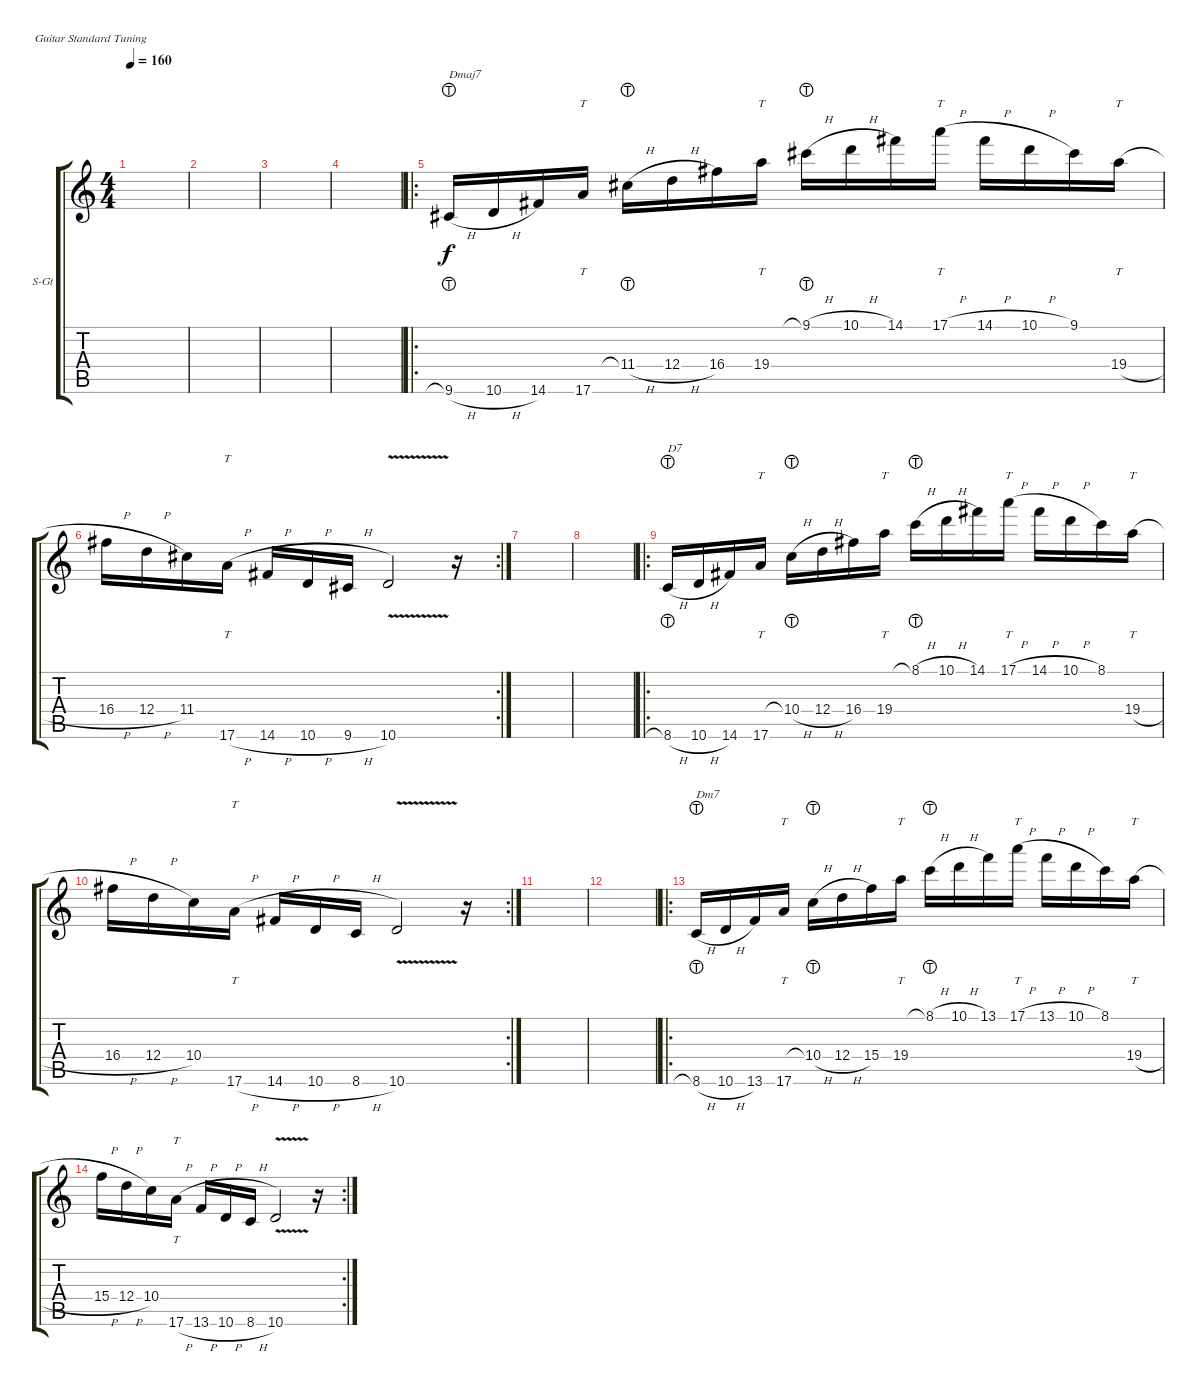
\defaultSystemsLayout 4
\bracketExtendMode groupsimilarinstruments
\firstSystemTrackNameOrientation horizontal
\otherSystemsTrackNameOrientation horizontal
\track ("Steel Guitar" "S-Gt") {instrument acousticguitarsteel}
\staff {score tabs}
\tuning (E4 B3 G3 D3 A2 E2)
\ts (4 4)
\tempo 160
\clef g2
\ks c
|
|
|
|
\ro
9.6{h lht}.16{txt "Dmaj7"} 10.6{h}.16 14.6.16 17.6.16{tt} 11.4{h lht}.16 12.4{h}.16 16.4.16 19.4.16{tt} 9.1{h lht}.16 10.1{h}.16 14.1.16 17.1{h}.16{tt} 14.1{h}.16 10.1{h}.16 9.1.16 19.4{h}.16{tt} |
\rc 2
16.4{h}.16 12.4{h}.16 11.4.16 17.6{h}.16{tt} 14.6{h}.16 10.6{h}.16 9.6{h}.16 10.6{v}.2 r.16 |
|
|
\ro
8.6{h lht}.16{txt "D7"} 10.6{h}.16 14.6.16 17.6.16{tt} 10.4{h lht}.16 12.4{h}.16 16.4.16 19.4.16{tt} 8.1{h lht}.16 10.1{h}.16 14.1.16 17.1{h}.16{tt} 14.1{h}.16 10.1{h}.16 8.1.16 19.4{h}.16{tt} |
\rc 2
16.4{h}.16 12.4{h}.16 10.4.16 17.6{h}.16{tt} 14.6{h}.16 10.6{h}.16 8.6{h}.16 10.6{v}.2 r.16 |
|
|
\ro
8.6{h lht}.16{txt "Dm7"} 10.6{h}.16 13.6.16 17.6.16{tt} 10.4{h lht}.16 12.4{h}.16 15.4.16 19.4.16{tt} 8.1{h lht}.16 10.1{h}.16 13.1.16 17.1{h}.16{tt} 13.1{h}.16 10.1{h}.16 8.1.16 19.4{h}.16{tt} |
\rc 2
15.4{h}.16 12.4{h}.16 10.4.16 17.6{h}.16{tt} 13.6{h}.16 10.6{h}.16 8.6{h}.16 10.6{v}.2 r.16
